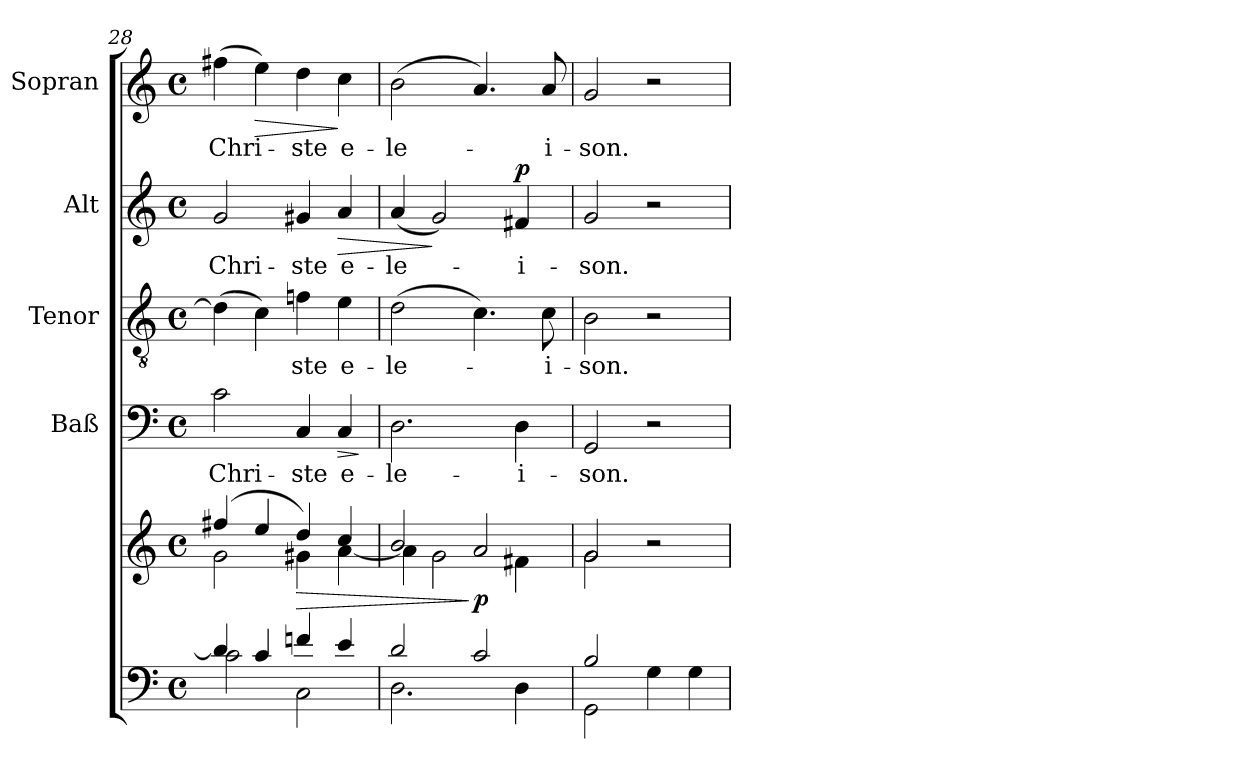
**kern	**kern	**dynam	**kern	**text	**dynam	**kern	**text	**kern	**text	**dynam	**kern	**text	**dynam
*part5	*part5	*part5	*part4	*part4	*part4	*part3	*part3	*part2	*part2	*part2	*part1	*part1	*part1
*staff6	*staff5	*staff5/6	*staff4	*staff4	*staff4	*staff3	*staff3	*staff2	*staff2	*staff2	*staff1	*staff1	*staff1
*	*	*	*I"Baß	*	*	*I"Tenor	*	*I"Alt	*	*	*I"Sopran	*	*
*	*	*	*I'Baß	*	*	*I'Ten	*	*I'Alt	*	*	*I'Sop	*	*
*clefF4	*clefG2	*	*clefF4	*	*	*clefGv2	*	*clefG2	*	*	*clefG2	*	*
*k[]	*k[]	*	*k[]	*	*	*k[]	*	*k[]	*	*	*k[]	*	*
*C:	*C:	*	*C:	*	*	*C:	*	*C:	*	*	*C:	*	*
*M4/4	*M4/4	*	*M4/4	*	*	*M4/4	*	*M4/4	*	*	*M4/4	*	*
*met(c)	*met(c)	*	*met(c)	*	*	*met(c)	*	*met(c)	*	*	*met(c)	*	*
=28	=28	=28	=28	=28	=28	=28	=28	=28	=28	=28	=28	=28	=28
*^	*^	*	*	*	*	*	*	*	*	*	*	*	*
!	!	!	!	!	!	!LO:LY:b	!	!	!	!	!LO:LY:b	!	!	!LO:LY:b	!
4d/]	2c\	(4ff#X/	2g\	.	2c\	Chri-	.	(>4d\]	.	2g/	Chri-	.	(>4ff#X\	Chri-	.
!	!	!	!	!	!	!	!	!	!	!	!	!	!	!	!LO:HP:b
4c/	.	4ee/	.	.	.	.	.	4c\)	.	.	.	.	4ee\)	.	>
!	!	!	!	!LO:HP:b	!	!LO:LY:b	!	!	!LO:LY:b	!	!LO:LY:b	!	!	!LO:LY:b	!
4fn/	2C\	4dd/)	4g#X\	>	4C/	-ste	.	4fn\	-ste	4g#X/	-ste	.	4dd\	-ste	.
!	!	!	!	!	!	!LO:LY:b	!LO:HP:b	!	!LO:LY:b	!	!LO:LY:b	!LO:HP:b	!	!LO:LY:b	!
4e/	.	4cc/	[<4a\	.	4C/	e-	>	4e\	e-	4a/	e-	>	4cc\	e-	]
*v	*v	*	*	*	*	*	*	*	*	*	*	*	*	*	*
*	*v	*v	*	*	*	*	*	*	*	*	*	*	*	*
.	.	.	.	.	]	.	.	.	.	.	.	.	.
=29	=29	=29	=29	=29	=29	=29	=29	=29	=29	=29	=29	=29	=29
*^	*^	*	*	*	*	*	*	*	*	*	*	*	*
!	!	!	!	!	!	!LO:LY:b	!	!	!LO:LY:b	!	!LO:LY:b	!	!	!LO:LY:b	!
2d/	2.D\	2b/	4a\]	.	2.D\	-le-	.	(>2d\	-le-	(<4a/	-le-	.	(>2b\	-le-	.
.	.	.	2g\	.	.	.	.	.	.	2g/)	.	]	.	.	.
!	!	!	!	!LO:DY:n=1:b	!	!	!	!	!	!	!	!	!	!	!
2c/	.	2a/	.	] p	.	.	.	4.c\)	.	.	.	.	4.a/)	.	.
!	!	!	!	!	!	!LO:LY:b	!	!	!	!	!LO:LY:b	!LO:DY:a	!	!	!
.	4D\	.	4f#X\	.	4D\	-i-	.	.	.	4f#X/	-i-	p	.	.	.
!	!	!	!	!	!	!	!	!	!LO:LY:b	!	!	!	!	!LO:LY:b	!
.	.	.	.	.	.	.	.	8c\	-i-	.	.	.	8a/	-i-	.
=30	=30	=30	=30	=30	=30	=30	=30	=30	=30	=30	=30	=30	=30	=30	=30
!	!	!	!	!	!	!LO:LY:b	!	!	!LO:LY:b	!	!LO:LY:b	!	!	!LO:LY:b	!
2B/	2GG\	2g/	2g\	.	2GG/	-son.	.	2B\	-son.	2g/	-son.	.	2g/	-son.	.
2ryy	4G\	2r	2ryy	.	2r	.	.	2r	.	2r	.	.	2r	.	.
.	4G\	.	.	.	.	.	.	.	.	.	.	.	.	.	.
*v	*v	*	*	*	*	*	*	*	*	*	*	*	*	*	*
*	*v	*v	*	*	*	*	*	*	*	*	*	*	*	*
=	=	=	=	=	=	=	=	=	=	=	=	=	=
*-	*-	*-	*-	*-	*-	*-	*-	*-	*-	*-	*-	*-	*-
